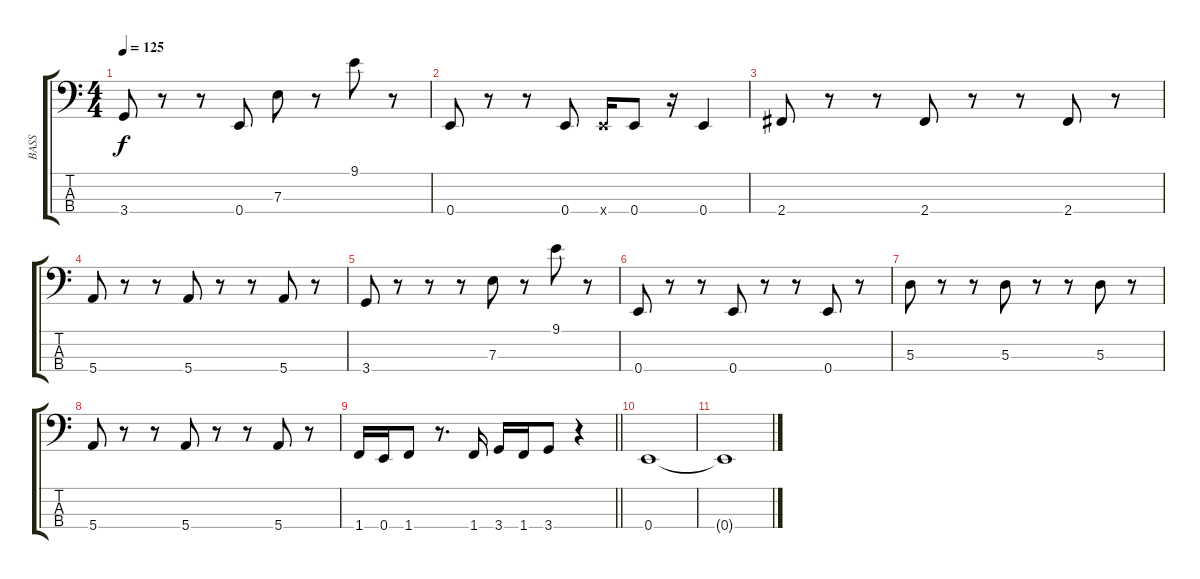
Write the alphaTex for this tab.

\track ("BASS" "BASS") {instrument electricbassfinger}
\staff {score tabs}
\tuning (G2 D2 A1 E1) {hide}
\ts (4 4)
\tempo 125
\clef f4
\ks c
3.4.8{dy f} r.8 r.8 0.4.8 7.3.8 r.8 9.1.8 r.8 |
0.4.8 r.8 r.8 0.4.8 0.4{x}.16 0.4.8 r.16 0.4.4 |
2.4.8 r.8 r.8 2.4.8 r.8 r.8 2.4.8 r.8 |
5.4.8 r.8 r.8 5.4.8 r.8 r.8 5.4.8 r.8 |
3.4.8 r.8 r.8 r.8 7.3.8 r.8 9.1.8 r.8 |
0.4.8 r.8 r.8 0.4.8 r.8 r.8 0.4.8 r.8 |
5.3.8 r.8 r.8 5.3.8 r.8 r.8 5.3.8 r.8 |
5.4.8 r.8 r.8 5.4.8 r.8 r.8 5.4.8 r.8 |
\barLineRight lightlight
1.4.16 0.4.16 1.4.8 r.8{d} 1.4.16 3.4.16 1.4.16 3.4.8 r.4 |
0.4.1 |
0.4{t}.1
